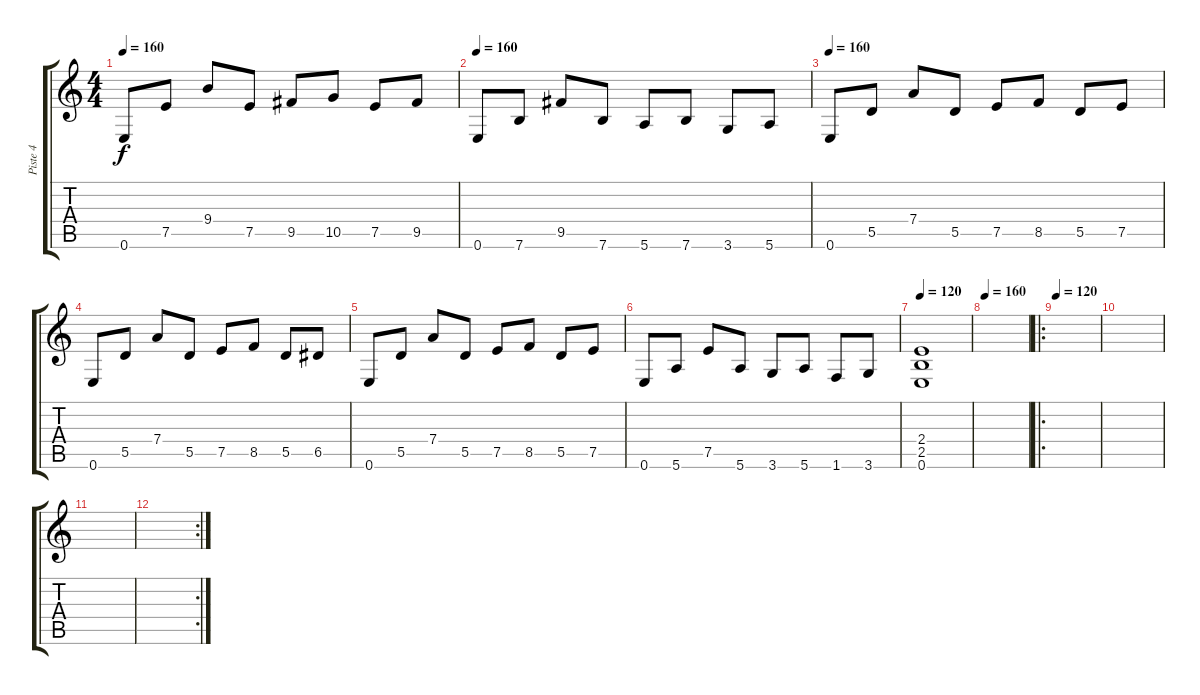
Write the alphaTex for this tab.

\track ("Piste 4" "Piste 4") {instrument distortionguitar}
\staff {score tabs}
\tuning (E4 B3 G3 D3 A2 E2) {hide}
\ts (4 4)
\tempo 160
\clef g2
\ks c
0.6.8{dy f} 7.5.8 9.4.8 7.5.8 9.5.8 10.5.8 7.5.8 9.5.8 |
\tempo 160
0.6.8 7.6.8 9.5.8 7.6.8 5.6.8 7.6.8 3.6.8 5.6.8 |
\tempo 160
0.6.8 5.5.8 7.4.8 5.5.8 7.5.8 8.5.8 5.5.8 7.5.8 |
0.6.8 5.5.8 7.4.8 5.5.8 7.5.8 8.5.8 5.5.8 6.5.8 |
0.6.8 5.5.8 7.4.8 5.5.8 7.5.8 8.5.8 5.5.8 7.5.8 |
0.6.8 5.6.8 7.5.8 5.6.8 3.6.8 5.6.8 1.6.8 3.6.8 |
\tempo 160
\tempo 120
(2.4 2.5 0.6).1{volume 8} |
\tempo 160
|
\ro
\tempo 120
|
|
|
\rc 2
